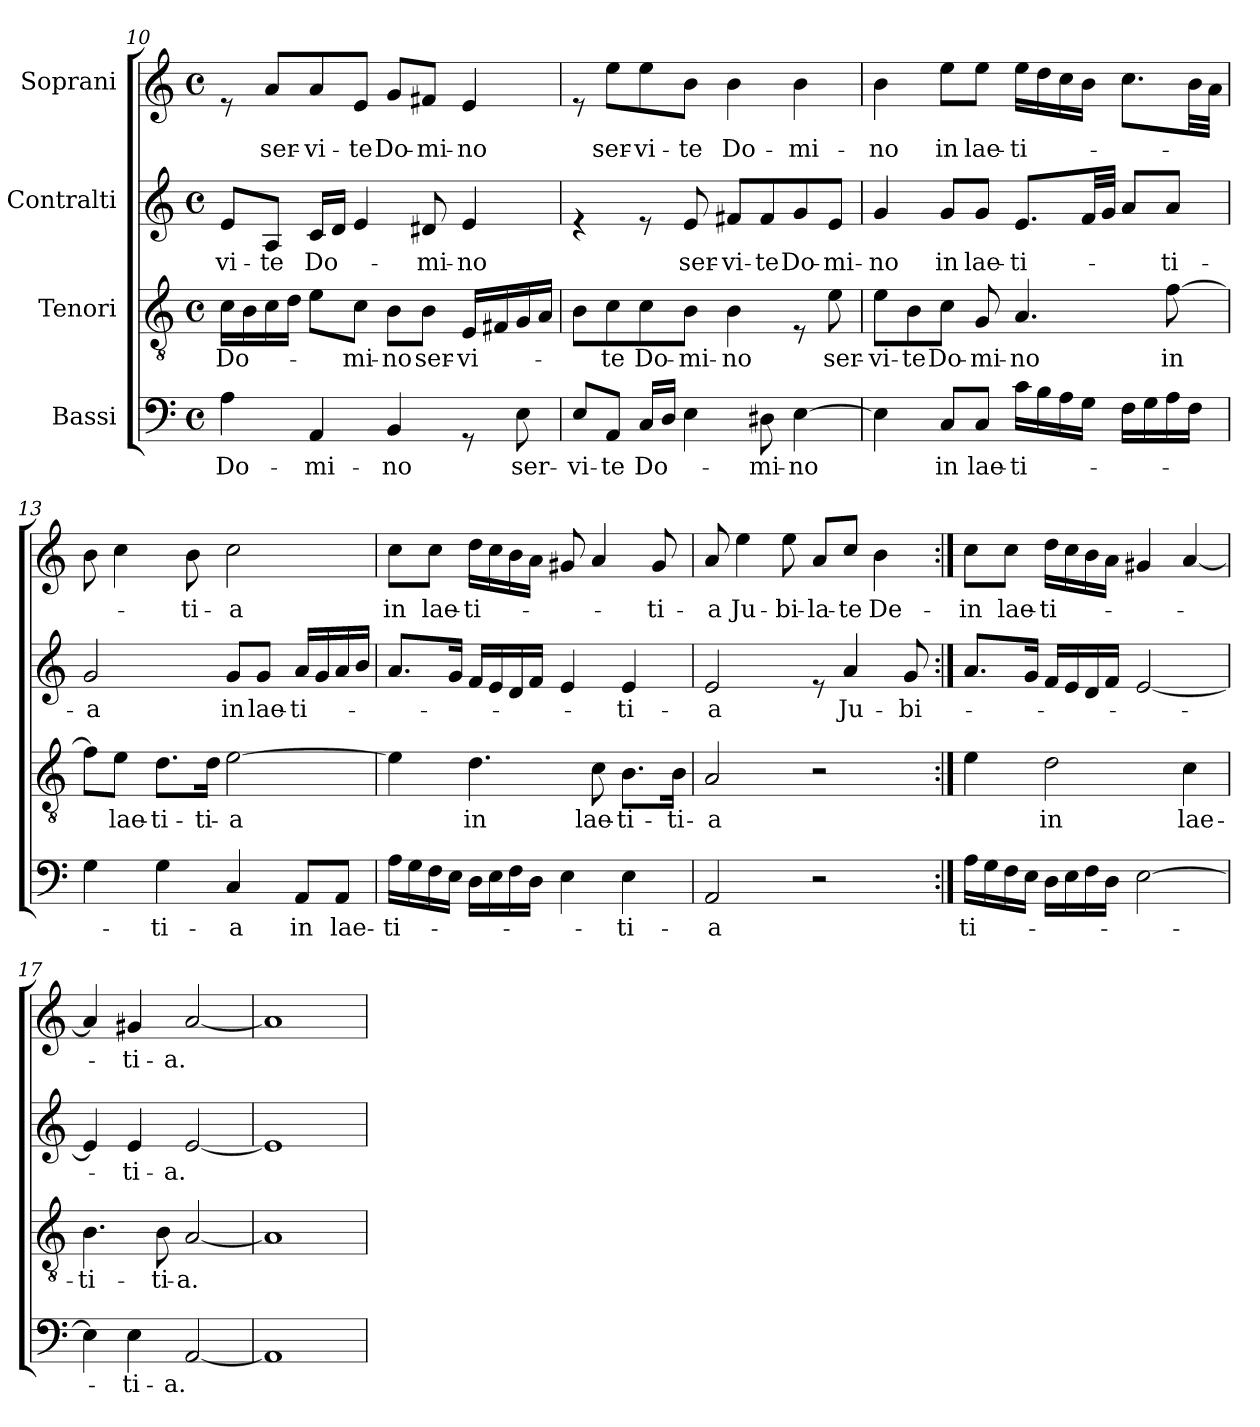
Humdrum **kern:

**kern	**text	**kern	**text	**kern	**text	**kern	**text
*part4	*part4	*part3	*part3	*part2	*part2	*part1	*part1
*staff4	*staff4	*staff3	*staff3	*staff2	*staff2	*staff1	*staff1
*I"Bassi	*	*I"Tenori	*	*I"Contralti	*	*I"Soprani	*
!!LO:LB:g=z
*clefF4	*	*clefGv2	*	*clefG2	*	*clefG2	*
*k[]	*	*k[]	*	*k[]	*	*k[]	*
*C:	*	*C:	*	*C:	*	*C:	*
*M4/4	*	*M4/4	*	*M4/4	*	*M4/4	*
*met(c)	*	*met(c)	*	*met(c)	*	*met(c)	*
=10	=10	=10	=10	=10	=10	=10	=10
!	!LO:LY:b	!	!LO:LY:b	!	!LO:LY:b	!	!
4A\	Do-	16c\LL	Do-	8e/L	-vi-	8re	.
.	.	16B\	.	.	.	.	.
!	!	!	!	!	!LO:LY:b	!	!LO:LY:b
.	.	16c\	.	8A/J	-te	8a/L	ser-
.	.	16d\JJ	.	.	.	.	.
!	!LO:LY:b	!	!	!	!LO:LY:b	!	!LO:LY:b
4AA/	-mi-	8e\L	.	16c/LL	Do-	8a/	-vi-
.	.	.	.	16d/JJ	.	.	.
!	!	!	!LO:LY:b	!	!	!	!LO:LY:b
.	.	8c\J	-mi-	4e/	.	8e/J	-te
!	!LO:LY:b	!	!LO:LY:b	!	!	!	!LO:LY:b
4BB/	-no	8B\L	-no	.	.	8g/L	Do-
!	!	!	!LO:LY:b	!	!LO:LY:b	!	!LO:LY:b
.	.	8B\J	ser-	8d#X/	-mi-	8f#X/J	-mi-
!	!	!	!LO:LY:b	!	!LO:LY:b	!	!LO:LY:b
8rGG	.	16E/LL	-vi-	4e/	-no	4e/	-no
.	.	16F#X/	.	.	.	.	.
!	!LO:LY:b	!	!	!	!	!	!
8E\	ser-	16G/	.	.	.	.	.
.	.	16A/JJ	.	.	.	.	.
=11	=11	=11	=11	=11	=11	=11	=11
!	!LO:LY:b	!	!	!	!	!	!
8E/L	-vi-	8B\L	.	4re	.	8re	.
!	!LO:LY:b	!	!LO:LY:b	!	!	!	!LO:LY:b
8AA/J	-te	8c\	-te	.	.	8ee\L	ser-
!	!LO:LY:b	!	!LO:LY:b	!	!	!	!LO:LY:b
16C/LL	Do-	8c\	Do-	8re	.	8ee\	-vi-
16D/JJ	.	.	.	.	.	.	.
!	!	!	!LO:LY:b	!	!LO:LY:b	!	!LO:LY:b
4E\	.	8B\J	-mi-	8e/	ser-	8b\J	-te
!	!	!	!LO:LY:b	!	!LO:LY:b	!	!LO:LY:b
.	.	4B\	-no	8f#X/L	-vi-	4b\	Do-
!	!LO:LY:b	!	!	!	!LO:LY:b	!	!
8D#X\	-mi-	.	.	8f#/	-te	.	.
!	!LO:LY:b	!	!	!	!LO:LY:b	!	!LO:LY:b
[>4E\	-no	8rE	.	8g/	Do-	4b\	-mi-
!	!	!	!LO:LY:b	!	!LO:LY:b	!	!
.	.	8e\	ser-	8e/J	-mi-	.	.
=12	=12	=12	=12	=12	=12	=12	=12
!	!	!	!LO:LY:b	!	!LO:LY:b	!	!LO:LY:b
4E\]	.	8e\L	-vi-	4g/	-no	4b\	-no
!	!	!	!LO:LY:b	!	!	!	!
.	.	8B\	-te	.	.	.	.
!	!LO:LY:b	!	!LO:LY:b	!	!LO:LY:b	!	!LO:LY:b
8C/L	in	8c\J	Do-	8g/L	in	8ee\L	in
!	!LO:LY:b	!	!LO:LY:b	!	!LO:LY:b	!	!LO:LY:b
8C/J	lae-	8G/	-mi-	8g/J	lae-	8ee\J	lae-
!	!LO:LY:b	!	!LO:LY:b	!	!LO:LY:b	!	!LO:LY:b
16c\LL	-ti-	4.A/	-no	8.e/L	-ti-	16ee\LL	-ti-
16B\	.	.	.	.	.	16dd\	.
16A\	.	.	.	.	.	16cc\	.
16G\JJ	.	.	.	32f/LL	.	16b\JJ	.
.	.	.	.	32g/JJJ	.	.	.
16F\LL	.	.	.	8a/L	.	8.cc\L	.
16G\	.	.	.	.	.	.	.
!	!	!	!LO:LY:b	!	!LO:LY:b	!	!
16A\	.	[>8f\	in	8a/J	-ti-	.	.
16F\JJ	.	.	.	.	.	32b\LL	.
.	.	.	.	.	.	32a\JJJ	.
!!LO:PB:g=z
=13	=13	=13	=13	=13	=13	=13	=13
!	!	!	!	!	!LO:LY:b	!	!
4G\	.	8f\L]	.	2g/	-a	8b\	.
!	!	!	!LO:LY:b	!	!	!	!
.	.	8e\J	lae-	.	.	4cc\	.
!	!LO:LY:b	!	!LO:LY:b	!	!	!	!
4G\	-ti-	8.d\L	-ti-	.	.	.	.
!	!	!	!	!	!	!	!LO:LY:b
.	.	.	.	.	.	8b\	-ti-
!	!	!	!LO:LY:b	!	!	!	!
.	.	16d\Jk	-ti-	.	.	.	.
!	!LO:LY:b	!	!LO:LY:b	!	!LO:LY:b	!	!LO:LY:b
4C/	-a	[>2e\	-a	8g/L	in	2cc\	-a
!	!	!	!	!	!LO:LY:b	!	!
.	.	.	.	8g/J	lae-	.	.
!	!LO:LY:b	!	!	!	!LO:LY:b	!	!
8AA/L	in	.	.	16a/LL	-ti-	.	.
.	.	.	.	16g/	.	.	.
!	!LO:LY:b	!	!	!	!	!	!
8AA/J	lae-	.	.	16a/	.	.	.
.	.	.	.	16b/JJ	.	.	.
=14	=14	=14	=14	=14	=14	=14	=14
!	!LO:LY:b	!	!	!	!	!	!LO:LY:b
16A\LL	-ti-	4e\]	.	8.a/L	.	8cc\L	in
16G\	.	.	.	.	.	.	.
!	!	!	!	!	!	!	!LO:LY:b
16F\	.	.	.	.	.	8cc\J	lae-
16E\JJ	.	.	.	16g/Jk	.	.	.
!	!	!	!LO:LY:b	!	!	!	!LO:LY:b
16D\LL	.	4.d\	in	16f/LL	.	16dd\LL	-ti-
16E\	.	.	.	16e/	.	16cc\	.
16F\	.	.	.	16d/	.	16b\	.
16D\JJ	.	.	.	16f/JJ	.	16a\JJ	.
4E\	.	.	.	4e/	.	8g#X/	.
!	!	!	!LO:LY:b	!	!	!	!
.	.	8c\	lae-	.	.	4a/	.
!	!LO:LY:b	!	!LO:LY:b	!	!LO:LY:b	!	!
4E\	-ti-	8.B\L	-ti-	4e/	-ti-	.	.
!	!	!	!	!	!	!	!LO:LY:b
.	.	.	.	.	.	8g#/	-ti-
!	!	!	!LO:LY:b	!	!	!	!
.	.	16B\Jk	-ti-	.	.	.	.
=15	=15	=15	=15	=15	=15	=15	=15
!	!LO:LY:b	!	!LO:LY:b	!	!LO:LY:b	!	!LO:LY:b
2AA/	-a	2A/	-a	2e/	-a	8a/	-a
!	!	!	!	!	!	!	!LO:LY:b
.	.	.	.	.	.	4ee\	Ju-
!	!	!	!	!	!	!	!LO:LY:b
.	.	.	.	.	.	8ee\	-bi-
!	!	!	!	!	!	!	!LO:LY:b
2r	.	2r	.	8re	.	8a/L	-la-
!	!	!	!	!	!LO:LY:b	!	!LO:LY:b
.	.	.	.	4a/	Ju-	8cc/J	-te
!	!	!	!	!	!	!	!LO:LY:b
.	.	.	.	.	.	4b\	De-
!	!	!	!	!	!LO:LY:b	!	!
.	.	.	.	8g/	-bi-	.	.
!!LO:LB:g=z
=16:|!	=16:|!	=16:|!	=16:|!	=16:|!	=16:|!	=16:|!	=16:|!
!	!LO:LY:b	!	!	!	!	!	!LO:LY:b
16A\LL	ti-	4e\	.	8.a/L	.	8cc\L	-in
16G\	.	.	.	.	.	.	.
!	!	!	!	!	!	!	!LO:LY:b
16F\	.	.	.	.	.	8cc\J	lae-
16E\JJ	.	.	.	16g/Jk	.	.	.
!	!	!	!LO:LY:b	!	!	!	!LO:LY:b
16D\LL	.	2d\	in	16f/LL	.	16dd\LL	-ti-
16E\	.	.	.	16e/	.	16cc\	.
16F\	.	.	.	16d/	.	16b\	.
16D\JJ	.	.	.	16f/JJ	.	16a\JJ	.
[>2E\	.	.	.	[<2e/	.	4g#X/	.
!	!	!	!LO:LY:b	!	!	!	!
.	.	4c\	lae-	.	.	[<4a/	.
=17	=17	=17	=17	=17	=17	=17	=17
!	!	!	!LO:LY:b	!	!	!	!
4E\]	.	4.B\	-ti-	4e/]	.	4a/]	.
!	!LO:LY:b	!	!	!	!LO:LY:b	!	!LO:LY:b
4E\	-ti-	.	.	4e/	-ti-	4g#X/	-ti-
!	!	!	!LO:LY:b	!	!	!	!
.	.	8B\	-ti-	.	.	.	.
!	!LO:LY:b	!	!LO:LY:b	!	!LO:LY:b	!	!LO:LY:b
[<2AA/	-a.	[<2A/	-a.	[<2e/	-a.	[<2a/	-a.
=18	=18	=18	=18	=18	=18	=18	=18
1AA]	.	1A]	.	1e]	.	1a]	.
=	=	=	=	=	=	=	=
*-	*-	*-	*-	*-	*-	*-	*-
